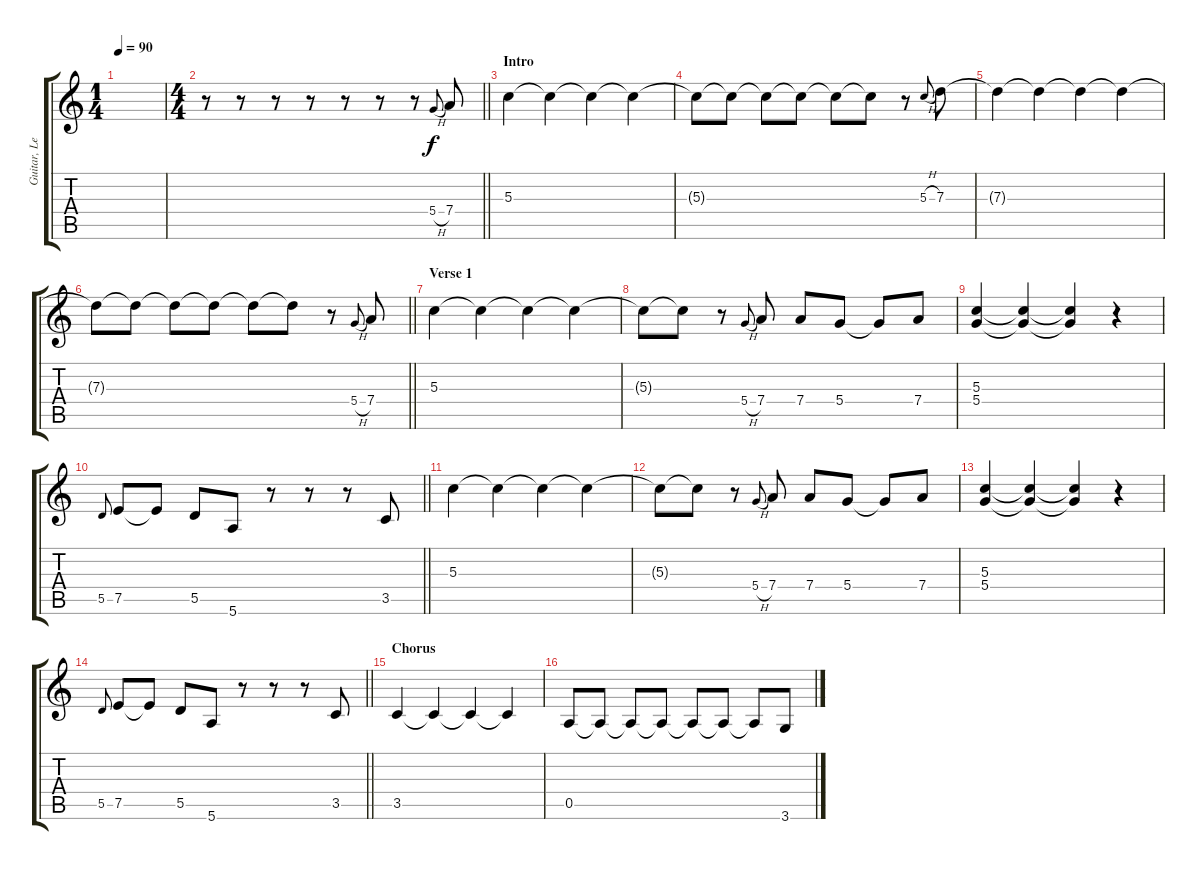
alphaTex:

\track ("Guitar, Lead (Edge)" "Guitar, Le") {mute instrument overdrivenguitar}
\staff {score tabs}
\tuning (E4 B3 G3 D3 A2 E2) {hide}
\ts (1 4)
\tempo 90
\clef g2
\ks c
|
\ts (4 4)
\barLineRight lightlight
r.8 r.8 r.8 r.8 r.8 r.8{instrument overdrivenguitar} r.8 5.4{h}.8{gr onbeat} 7.4.8 |
\section ("" "Intro")
5.3.4 5.3{t}.4 5.3{t}.4 5.3{t}.4 |
5.3{t}.8 5.3{t}.8 5.3{t}.8 5.3{t}.8 5.3{t}.8 5.3{t}.8{instrument overdrivenguitar} r.8 5.3{h}.8{gr onbeat} 7.3.8 |
7.3{t}.4 7.3{t}.4 7.3{t}.4 7.3{t}.4 |
\barLineRight lightlight
7.3{t}.8 7.3{t}.8 7.3{t}.8 7.3{t}.8 7.3{t}.8 7.3{t}.8{instrument overdrivenguitar} r.8 5.4{h}.8{gr onbeat} 7.4.8 |
\section ("" "Verse 1")
5.3.4 5.3{t}.4 5.3{t}.4 5.3{t}.4 |
5.3{t}.8 5.3{t}.8 r.8 5.4{h}.8{gr onbeat} 7.4.8 7.4.8 5.4.8 5.4{t}.8 7.4.8 |
(5.3 5.4).4 (5.3{t} 5.4{t}).4 (5.3{t} 5.4{t}).4 r.4 |
\barLineRight lightlight
5.5.8{gr onbeat} 7.5.8 7.5{t}.8 5.5.8 5.6.8 r.8 r.8 r.8 3.5.8 |
5.3.4 5.3{t}.4 5.3{t}.4 5.3{t}.4 |
5.3{t}.8 5.3{t}.8 r.8 5.4{h}.8{gr onbeat} 7.4.8 7.4.8 5.4.8 5.4{t}.8 7.4.8 |
(5.3 5.4).4 (5.3{t} 5.4{t}).4 (5.3{t} 5.4{t}).4 r.4 |
\barLineRight lightlight
5.5.8{gr onbeat} 7.5.8 7.5{t}.8 5.5.8 5.6.8 r.8 r.8 r.8 3.5.8 |
\section ("" "Chorus")
3.5.4 3.5{t}.4 3.5{t}.4 3.5{t}.4 |
0.5.8 0.5{t}.8 0.5{t}.8 0.5{t}.8 0.5{t}.8 0.5{t}.8 0.5{t}.8 3.6.8
